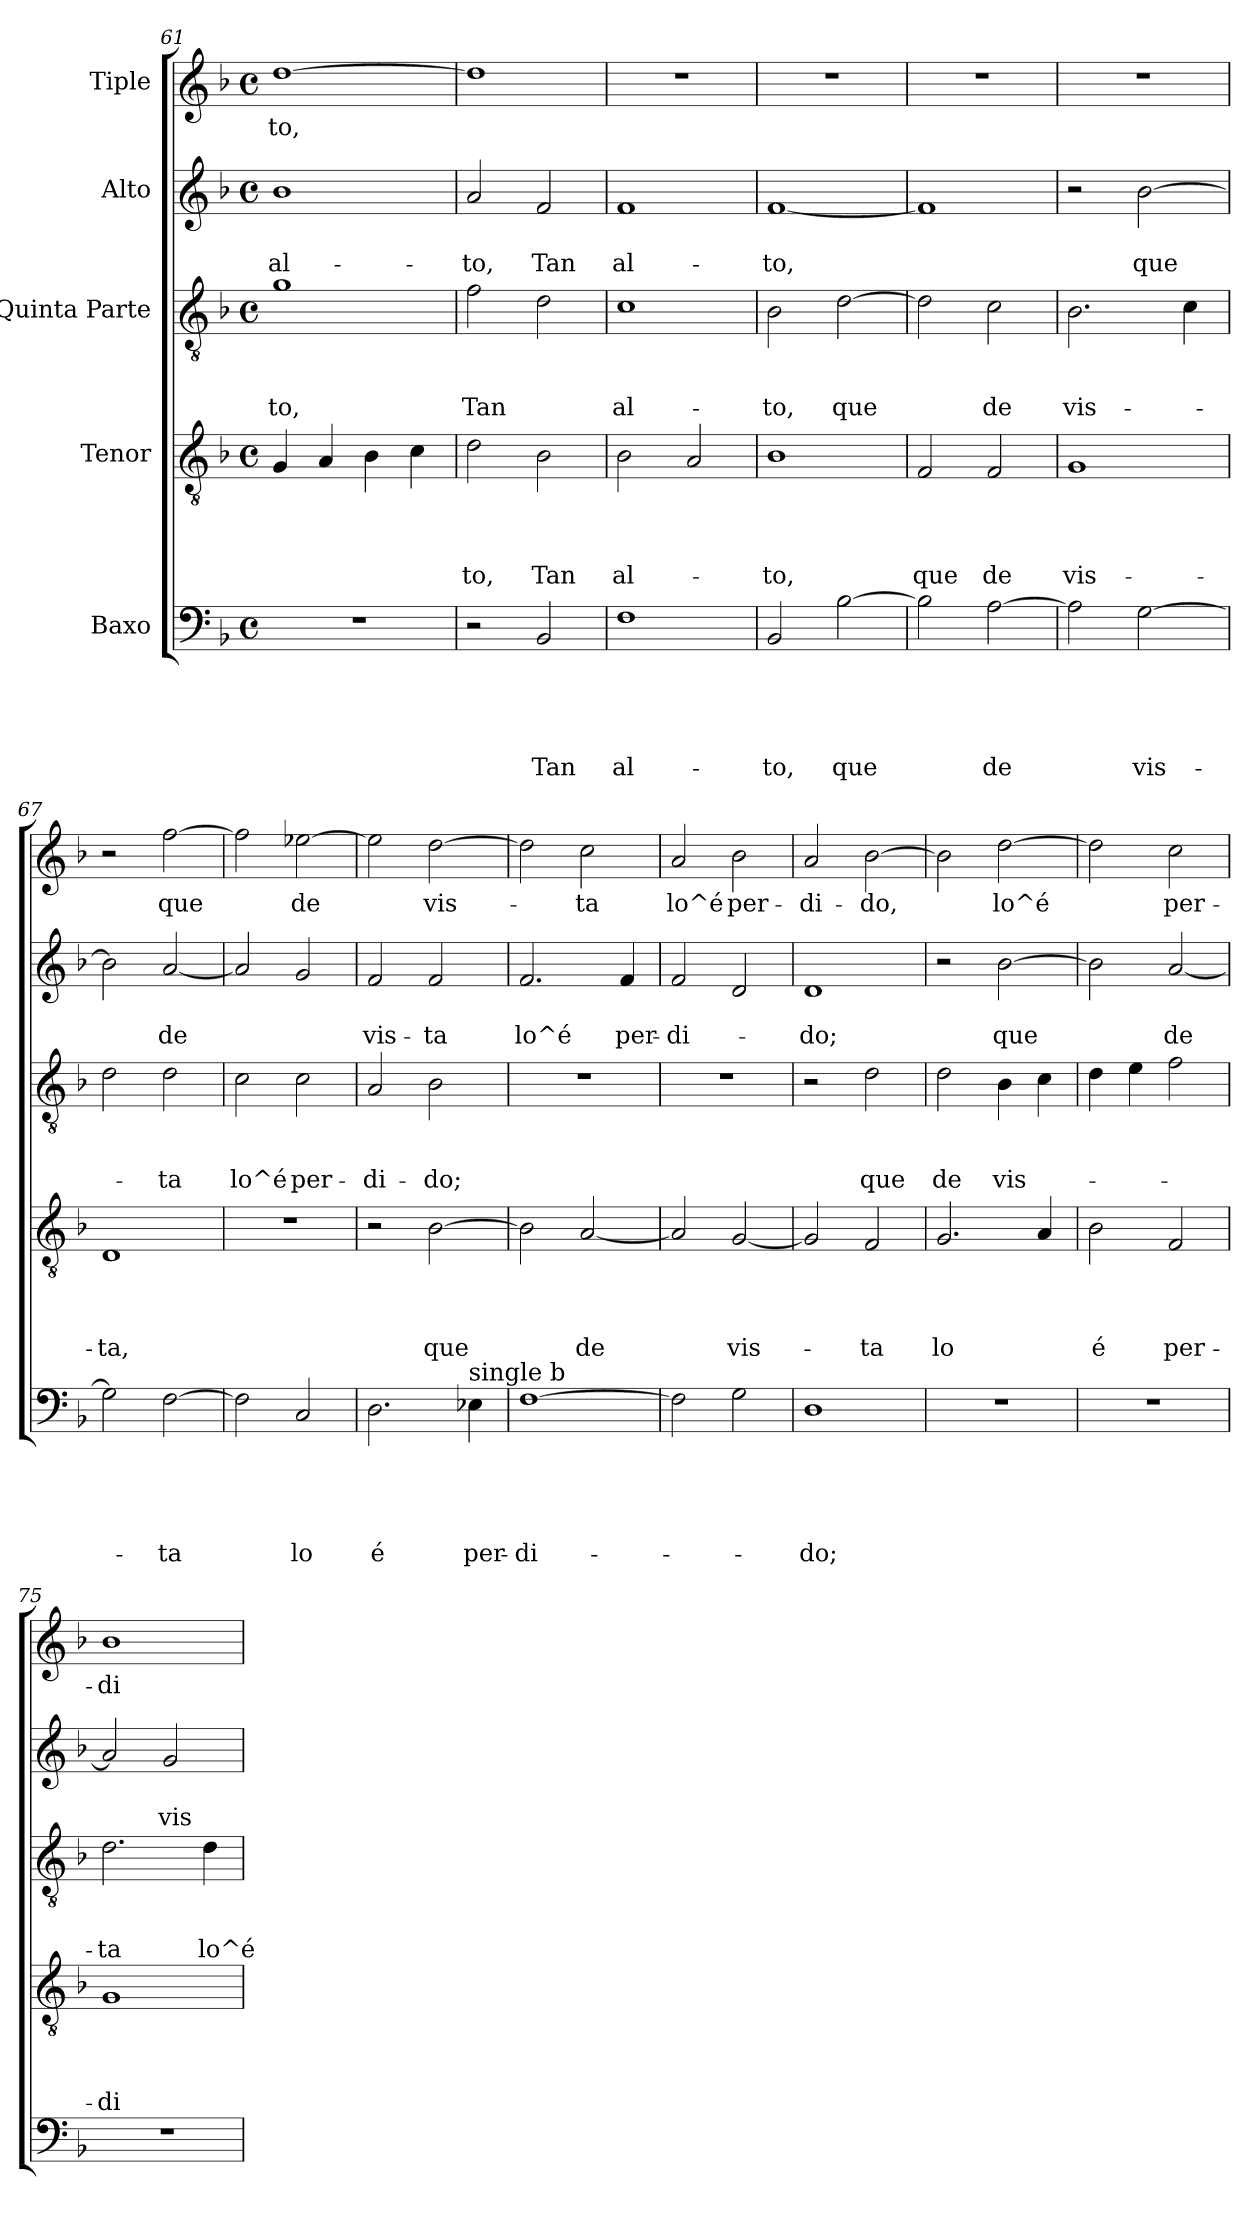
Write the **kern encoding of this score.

**kern	**text	**text	**text	**text	**text	**kern	**text	**text	**text	**text	**kern	**text	**text	**text	**kern	**text	**text	**kern	**text
*part5	*part5	*part5	*part5	*part5	*part5	*part4	*part4	*part4	*part4	*part4	*part3	*part3	*part3	*part3	*part2	*part2	*part2	*part1	*part1
*staff5	*staff5	*staff5	*staff5	*staff5	*staff5	*staff4	*staff4	*staff4	*staff4	*staff4	*staff3	*staff3	*staff3	*staff3	*staff2	*staff2	*staff2	*staff1	*staff1
*I"Baxo	*	*	*	*	*	*I"Tenor	*	*	*	*	*I"Quinta Parte	*	*	*	*I"Alto	*	*	*I"Tiple	*
*clefF4	*	*	*	*	*	*clefGv2	*	*	*	*	*clefGv2	*	*	*	*clefG2	*	*	*clefG2	*
*k[b-]	*	*	*	*	*	*k[b-]	*	*	*	*	*k[b-]	*	*	*	*k[b-]	*	*	*k[b-]	*
*F:	*	*	*	*	*	*F:	*	*	*	*	*F:	*	*	*	*F:	*	*	*F:	*
*M4/4	*	*	*	*	*	*M4/4	*	*	*	*	*M4/4	*	*	*	*M4/4	*	*	*M4/4	*
*met(c)	*	*	*	*	*	*met(c)	*	*	*	*	*met(c)	*	*	*	*met(c)	*	*	*met(c)	*
=61	=61	=61	=61	=61	=61	=61	=61	=61	=61	=61	=61	=61	=61	=61	=61	=61	=61	=61	=61
!	!	!	!	!	!	!	!	!	!	!	!	!	!	!LO:LY:b	!	!	!LO:LY:b	!	!LO:LY:b
1r	.	.	.	.	.	4G/	.	.	.	.	1g	.	.	-to,	1b-	.	al-	[>1dd	-to,
.	.	.	.	.	.	4A/	.	.	.	.	.	.	.	.	.	.	.	.	.
.	.	.	.	.	.	4B-\	.	.	.	.	.	.	.	.	.	.	.	.	.
.	.	.	.	.	.	4c\	.	.	.	.	.	.	.	.	.	.	.	.	.
=62	=62	=62	=62	=62	=62	=62	=62	=62	=62	=62	=62	=62	=62	=62	=62	=62	=62	=62	=62
!	!	!	!	!	!	!	!	!	!	!LO:LY:b	!	!	!	!LO:LY:b	!	!	!LO:LY:b	!	!
2r	.	.	.	.	.	2d\	.	.	.	-to,	2f\	.	.	Tan	2a/	.	-to,	1dd]	.
!	!	!	!	!	!LO:LY:b	!	!	!	!	!LO:LY:b	!	!	!	!	!	!	!LO:LY:b	!	!
2BB-/	.	.	.	.	Tan	2B-\	.	.	.	Tan	2d\	.	.	.	2f/	.	Tan	.	.
=63	=63	=63	=63	=63	=63	=63	=63	=63	=63	=63	=63	=63	=63	=63	=63	=63	=63	=63	=63
!	!	!	!	!	!LO:LY:b	!	!	!	!	!LO:LY:b	!	!	!	!LO:LY:b	!	!	!LO:LY:b	!	!
1F	.	.	.	.	al-	2B-\	.	.	.	al-	1c	.	.	al-	1f	.	al-	1r	.
.	.	.	.	.	.	2A/	.	.	.	.	.	.	.	.	.	.	.	.	.
!!LO:PB:g=z
=64	=64	=64	=64	=64	=64	=64	=64	=64	=64	=64	=64	=64	=64	=64	=64	=64	=64	=64	=64
!	!	!	!	!	!LO:LY:b	!	!	!	!	!LO:LY:b	!	!	!	!LO:LY:b	!	!	!LO:LY:b	!	!
2BB-/	.	.	.	.	-to,	1B-	.	.	.	-to,	2B-\	.	.	-to,	[<1f	.	-to,	1r	.
!	!	!	!	!	!LO:LY:b	!	!	!	!	!	!	!	!	!LO:LY:b	!	!	!	!	!
[>2B-\	.	.	.	.	que	.	.	.	.	.	[>2d\	.	.	que	.	.	.	.	.
=65	=65	=65	=65	=65	=65	=65	=65	=65	=65	=65	=65	=65	=65	=65	=65	=65	=65	=65	=65
!	!	!	!	!	!	!	!	!	!	!LO:LY:b	!	!	!	!	!	!	!	!	!
2B-\]	.	.	.	.	.	2F/	.	.	.	que	2d\]	.	.	.	1f]	.	.	1r	.
!	!	!	!	!	!LO:LY:b	!	!	!	!	!LO:LY:b	!	!	!	!LO:LY:b	!	!	!	!	!
[>2A\	.	.	.	.	de	2F/	.	.	.	de	2c\	.	.	de	.	.	.	.	.
=66	=66	=66	=66	=66	=66	=66	=66	=66	=66	=66	=66	=66	=66	=66	=66	=66	=66	=66	=66
!	!	!	!	!	!	!	!	!	!	!LO:LY:b	!	!	!	!LO:LY:b	!	!	!	!	!
2A\]	.	.	.	.	.	1G	.	.	.	vis-	2.B-\	.	.	vis-	2r	.	.	1r	.
!	!	!	!	!	!LO:LY:b	!	!	!	!	!	!	!	!	!	!	!	!LO:LY:b	!	!
[>2G\	.	.	.	.	vis-	.	.	.	.	.	.	.	.	.	[>2b-\	.	que	.	.
.	.	.	.	.	.	.	.	.	.	.	4c\	.	.	.	.	.	.	.	.
=67	=67	=67	=67	=67	=67	=67	=67	=67	=67	=67	=67	=67	=67	=67	=67	=67	=67	=67	=67
!	!	!	!	!	!	!	!	!	!	!LO:LY:b	!	!	!	!	!	!	!	!	!
2G\]	.	.	.	.	.	1D	.	.	.	-ta,	2d\	.	.	.	2b-\]	.	.	2r	.
!	!	!	!	!	!LO:LY:b	!	!	!	!	!	!	!	!	!LO:LY:b	!	!	!LO:LY:b	!	!LO:LY:b
[>2F\	.	.	.	.	-ta	.	.	.	.	.	2d\	.	.	-ta	[<2a/	.	de	[>2ff\	que
=68	=68	=68	=68	=68	=68	=68	=68	=68	=68	=68	=68	=68	=68	=68	=68	=68	=68	=68	=68
!	!	!	!	!	!	!	!	!	!	!	!	!	!	!LO:LY:b	!	!	!	!	!
2F\]	.	.	.	.	.	1r	.	.	.	.	2c\	.	.	lo^é	2a/]	.	.	2ff\]	.
!	!	!	!	!	!LO:LY:b	!	!	!	!	!	!	!	!	!LO:LY:b	!	!	!	!	!LO:LY:b
2C/	.	.	.	.	lo	.	.	.	.	.	2c\	.	.	per-	2g/	.	.	[>2ee-X\	de
=69	=69	=69	=69	=69	=69	=69	=69	=69	=69	=69	=69	=69	=69	=69	=69	=69	=69	=69	=69
!	!	!	!	!	!LO:LY:b	!	!	!	!	!	!	!	!	!LO:LY:b	!	!	!LO:LY:b	!	!
2.D\	.	.	.	.	é	2r	.	.	.	.	2A/	.	.	-di-	2f/	.	vis-	2ee-\]	.
!	!	!	!	!	!	!	!	!	!	!LO:LY:b	!	!	!	!LO:LY:b	!	!	!LO:LY:b	!	!LO:LY:b
.	.	.	.	.	.	[>2B-\	.	.	.	que	2B-\	.	.	-do;	2f/	.	-ta	[>2dd\	vis-
!LO:TX:a:t=single b	!	!	!	!	!	!	!	!	!	!	!	!	!	!	!	!	!	!	!
!	!	!	!	!	!LO:LY:b	!	!	!	!	!	!	!	!	!	!	!	!	!	!
4E-\	.	.	.	.	per-	.	.	.	.	.	.	.	.	.	.	.	.	.	.
=70	=70	=70	=70	=70	=70	=70	=70	=70	=70	=70	=70	=70	=70	=70	=70	=70	=70	=70	=70
!	!	!	!	!	!LO:LY:b	!	!	!	!	!	!	!	!	!	!	!	!LO:LY:b	!	!
[>1F	.	.	.	.	-di-	2B-\]	.	.	.	.	1r	.	.	.	2.f/	.	lo^é	2dd\]	.
!	!	!	!	!	!	!	!	!	!	!LO:LY:b	!	!	!	!	!	!	!	!	!LO:LY:b
.	.	.	.	.	.	[<2A/	.	.	.	de	.	.	.	.	.	.	.	2cc\	-ta
!	!	!	!	!	!	!	!	!	!	!	!	!	!	!	!	!	!LO:LY:b	!	!
.	.	.	.	.	.	.	.	.	.	.	.	.	.	.	4f/	.	per-	.	.
=71	=71	=71	=71	=71	=71	=71	=71	=71	=71	=71	=71	=71	=71	=71	=71	=71	=71	=71	=71
!	!	!	!	!	!	!	!	!	!	!	!	!	!	!	!	!	!LO:LY:b	!	!LO:LY:b
2F\]	.	.	.	.	.	2A/]	.	.	.	.	1r	.	.	.	2f/	.	-di-	2a/	lo^é
!	!	!	!	!	!	!	!	!	!	!LO:LY:b	!	!	!	!	!	!	!	!	!LO:LY:b
2G\	.	.	.	.	.	[>2G/	.	.	.	vis-	.	.	.	.	2d/	.	.	2b-\	per-
!!LO:PB:g=z
=72	=72	=72	=72	=72	=72	=72	=72	=72	=72	=72	=72	=72	=72	=72	=72	=72	=72	=72	=72
!	!	!	!	!	!LO:LY:b	!	!	!	!	!	!	!	!	!	!	!	!LO:LY:b	!	!LO:LY:b
1D	.	.	.	.	-do;	2G/]	.	.	.	.	2r	.	.	.	1d	.	-do;	2a/	-di-
!	!	!	!	!	!	!	!	!	!	!LO:LY:b	!	!	!	!LO:LY:b	!	!	!	!	!LO:LY:b
.	.	.	.	.	.	2F/	.	.	.	-ta	2d\	.	.	que	.	.	.	[>2b-\	-do,
=73	=73	=73	=73	=73	=73	=73	=73	=73	=73	=73	=73	=73	=73	=73	=73	=73	=73	=73	=73
!	!	!	!	!	!	!	!	!	!	!LO:LY:b	!	!	!	!LO:LY:b	!	!	!	!	!
1r	.	.	.	.	.	2.G/	.	.	.	lo	2d\	.	.	de	2r	.	.	2b-\]	.
!	!	!	!	!	!	!	!	!	!	!	!	!	!	!LO:LY:b	!	!	!LO:LY:b	!	!LO:LY:b
.	.	.	.	.	.	.	.	.	.	.	4B-\	.	.	vis-	[>2b-\	.	que	[>2dd\	lo^é
.	.	.	.	.	.	4A/	.	.	.	.	4c\	.	.	.	.	.	.	.	.
=74	=74	=74	=74	=74	=74	=74	=74	=74	=74	=74	=74	=74	=74	=74	=74	=74	=74	=74	=74
!	!	!	!	!	!	!	!	!	!	!LO:LY:b	!	!	!	!	!	!	!	!	!
1r	.	.	.	.	.	2B-\	.	.	.	é	4d\	.	.	.	2b-\]	.	.	2dd\]	.
.	.	.	.	.	.	.	.	.	.	.	4e\	.	.	.	.	.	.	.	.
!	!	!	!	!	!	!	!	!	!	!LO:LY:b	!	!	!	!	!	!	!LO:LY:b	!	!LO:LY:b
.	.	.	.	.	.	2F/	.	.	.	per-	2f\	.	.	.	[<2a/	.	de	2cc\	per-
=75	=75	=75	=75	=75	=75	=75	=75	=75	=75	=75	=75	=75	=75	=75	=75	=75	=75	=75	=75
!	!	!	!	!	!	!	!	!	!	!LO:LY:b	!	!	!	!LO:LY:b	!	!	!	!	!LO:LY:b
1r	.	.	.	.	.	1G	.	.	.	-di-	2.d\	.	.	-ta	2a/]	.	.	1b-	-di-
!	!	!	!	!	!	!	!	!	!	!	!	!	!	!	!	!	!LO:LY:b	!	!
.	.	.	.	.	.	.	.	.	.	.	.	.	.	.	2g/	.	vis-	.	.
!	!	!	!	!	!	!	!	!	!	!	!	!	!	!LO:LY:b	!	!	!	!	!
.	.	.	.	.	.	.	.	.	.	.	4d\	.	.	lo^é	.	.	.	.	.
=	=	=	=	=	=	=	=	=	=	=	=	=	=	=	=	=	=	=	=
*-	*-	*-	*-	*-	*-	*-	*-	*-	*-	*-	*-	*-	*-	*-	*-	*-	*-	*-	*-
